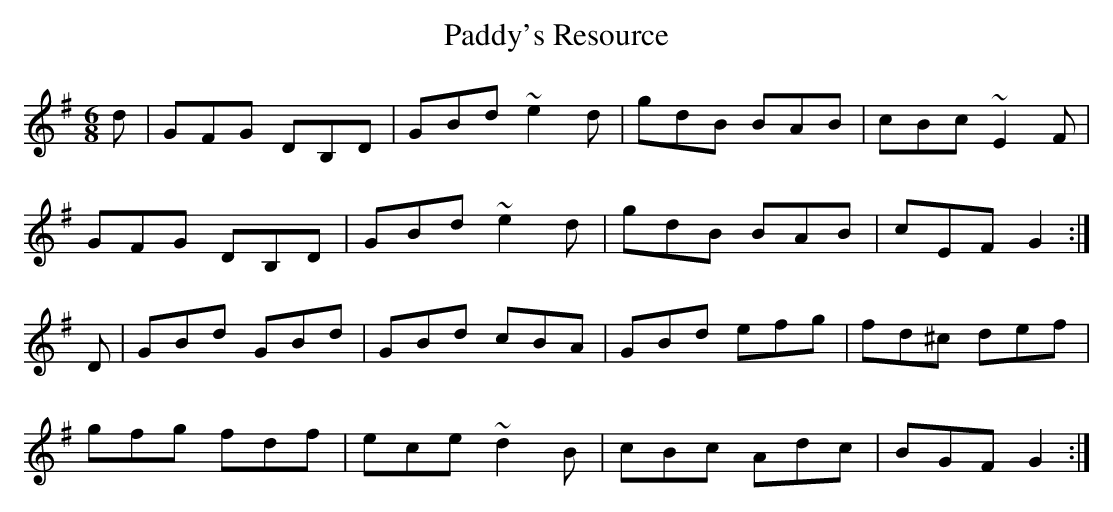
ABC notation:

X:1
T:Paddy's Resource
M:6/8
L:1/8
K:G
d|GFG DB,D|GBd ~e2d|gdB BAB|cBc ~E2F|!
GFG DB,D|GBd ~e2d|gdB BAB|cEF G2:|!
D|GBd GBd|GBd cBA|GBd efg|fd^c def|!
gfg fdf|ece ~d2B|cBc Adc|BGF G2:|!
